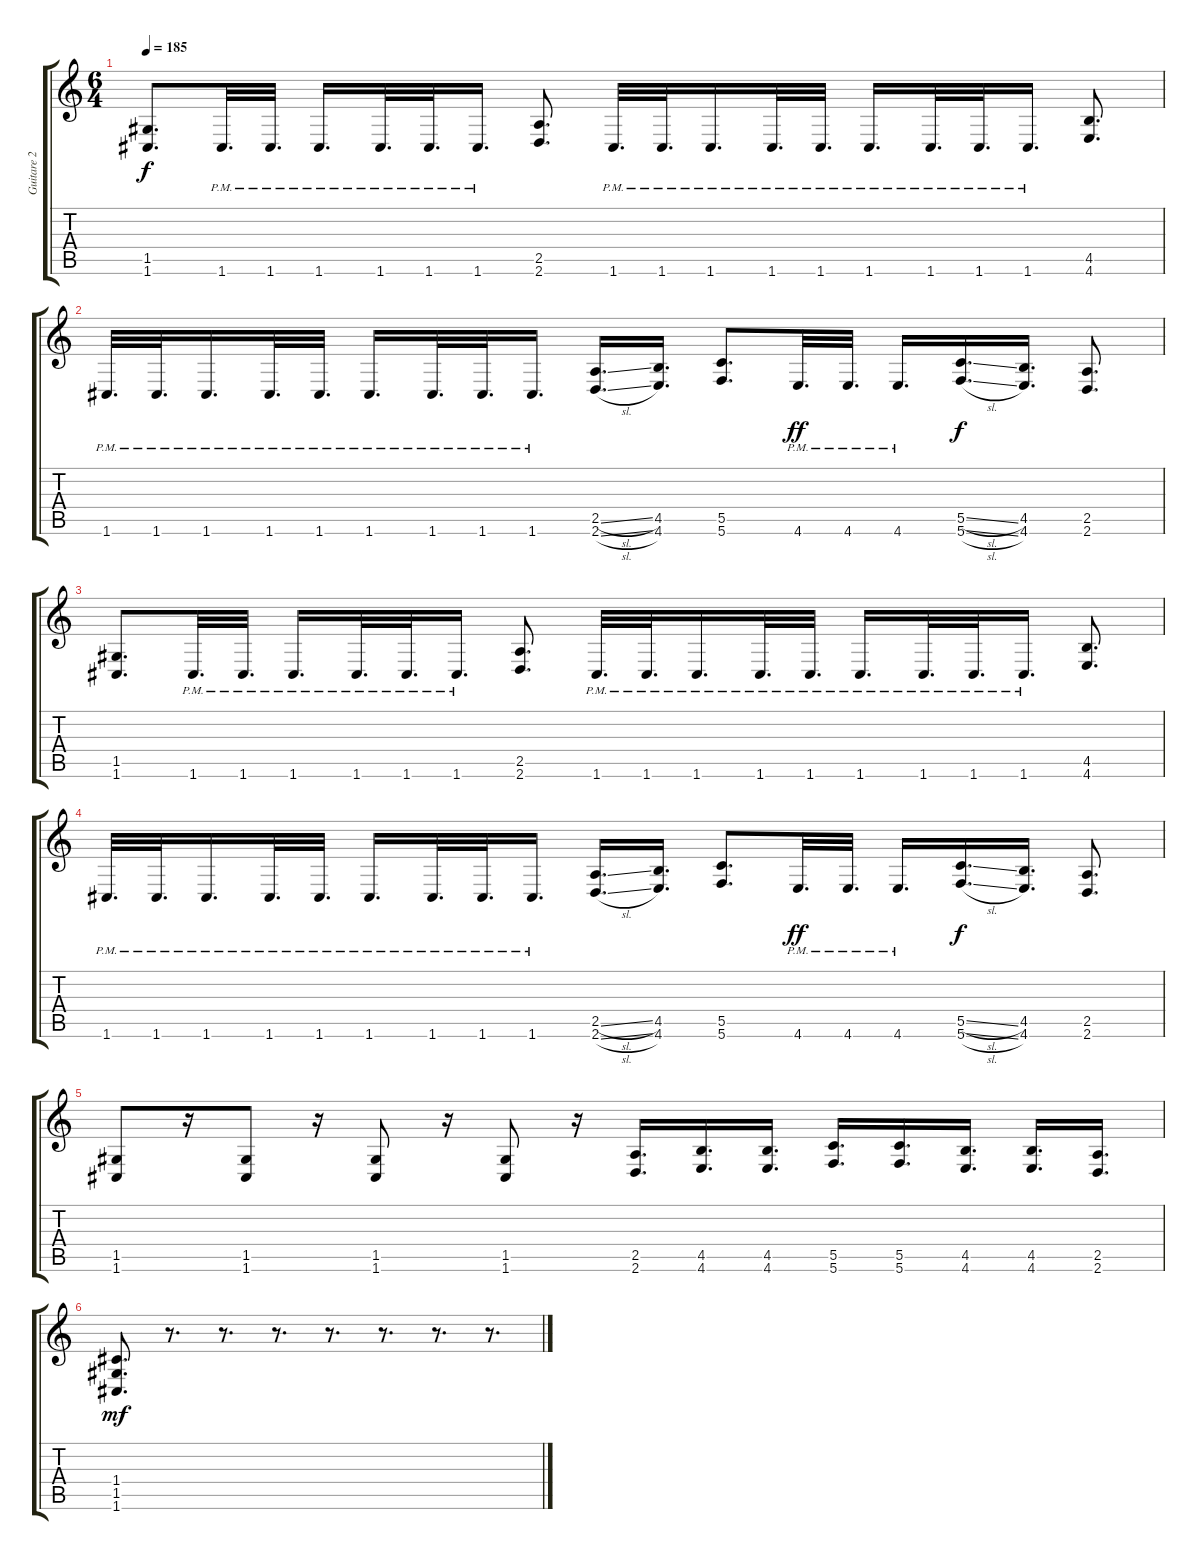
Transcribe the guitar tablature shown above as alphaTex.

\track ("Guitare 2" "Guitare 2") {instrument distortionguitar}
\staff {score tabs}
\tuning (D4 A3 F3 C3 G2 C2) {hide}
\ts (6 4)
\tempo 185
\clef g2
\ks c
(1.5 1.6).8{d dy f} 1.6{pm}.32{d} 1.6{pm}.32{d} 1.6{pm}.16{d} 1.6{pm}.32{d} 1.6{pm}.32{d} 1.6{pm}.16{d} (2.5 2.6).8{d} 1.6{pm}.32{d} 1.6{pm}.32{d} 1.6{pm}.16{d} 1.6{pm}.32{d} 1.6{pm}.32{d} 1.6{pm}.16{d} 1.6{pm}.32{d} 1.6{pm}.32{d} 1.6{pm}.16{d} (4.5 4.6).8{d} |
1.6{pm}.32{d} 1.6{pm}.32{d} 1.6{pm}.16{d} 1.6{pm}.32{d} 1.6{pm}.32{d} 1.6{pm}.16{d} 1.6{pm}.32{d} 1.6{pm}.32{d} 1.6{pm}.16{d} (2.5{sl} 2.6{sl}).16{d} (4.5 4.6).16{d} (5.5 5.6).8{d} 4.6{pm}.32{d dy ff} 4.6{pm}.32{d} 4.6{pm}.16{d} (5.5{sl} 5.6{sl}).16{d dy f} (4.5 4.6).16{d} (2.5 2.6).8{d} |
(1.5 1.6).8{d} 1.6{pm}.32{d} 1.6{pm}.32{d} 1.6{pm}.16{d} 1.6{pm}.32{d} 1.6{pm}.32{d} 1.6{pm}.16{d} (2.5 2.6).8{d} 1.6{pm}.32{d} 1.6{pm}.32{d} 1.6{pm}.16{d} 1.6{pm}.32{d} 1.6{pm}.32{d} 1.6{pm}.16{d} 1.6{pm}.32{d} 1.6{pm}.32{d} 1.6{pm}.16{d} (4.5 4.6).8{d} |
1.6{pm}.32{d} 1.6{pm}.32{d} 1.6{pm}.16{d} 1.6{pm}.32{d} 1.6{pm}.32{d} 1.6{pm}.16{d} 1.6{pm}.32{d} 1.6{pm}.32{d} 1.6{pm}.16{d} (2.5{sl} 2.6{sl}).16{d} (4.5 4.6).16{d} (5.5 5.6).8{d} 4.6{pm}.32{d dy ff} 4.6{pm}.32{d} 4.6{pm}.16{d} (5.5{sl} 5.6{sl}).16{d dy f} (4.5 4.6).16{d} (2.5 2.6).8{d} |
(1.5 1.6).8 r.16 (1.5 1.6).8 r.16 (1.5 1.6).8 r.16 (1.5 1.6).8 r.16 (2.5 2.6).16{d} (4.5 4.6).16{d} (4.5 4.6).16{d} (5.5 5.6).16{d} (5.5 5.6).16{d} (4.5 4.6).16{d} (4.5 4.6).16{d} (2.5 2.6).16{d} |
(1.4 1.5 1.6).8{d dy mf} r.8{d} r.8{d} r.8{d} r.8{d} r.8{d} r.8{d} r.8{d}
